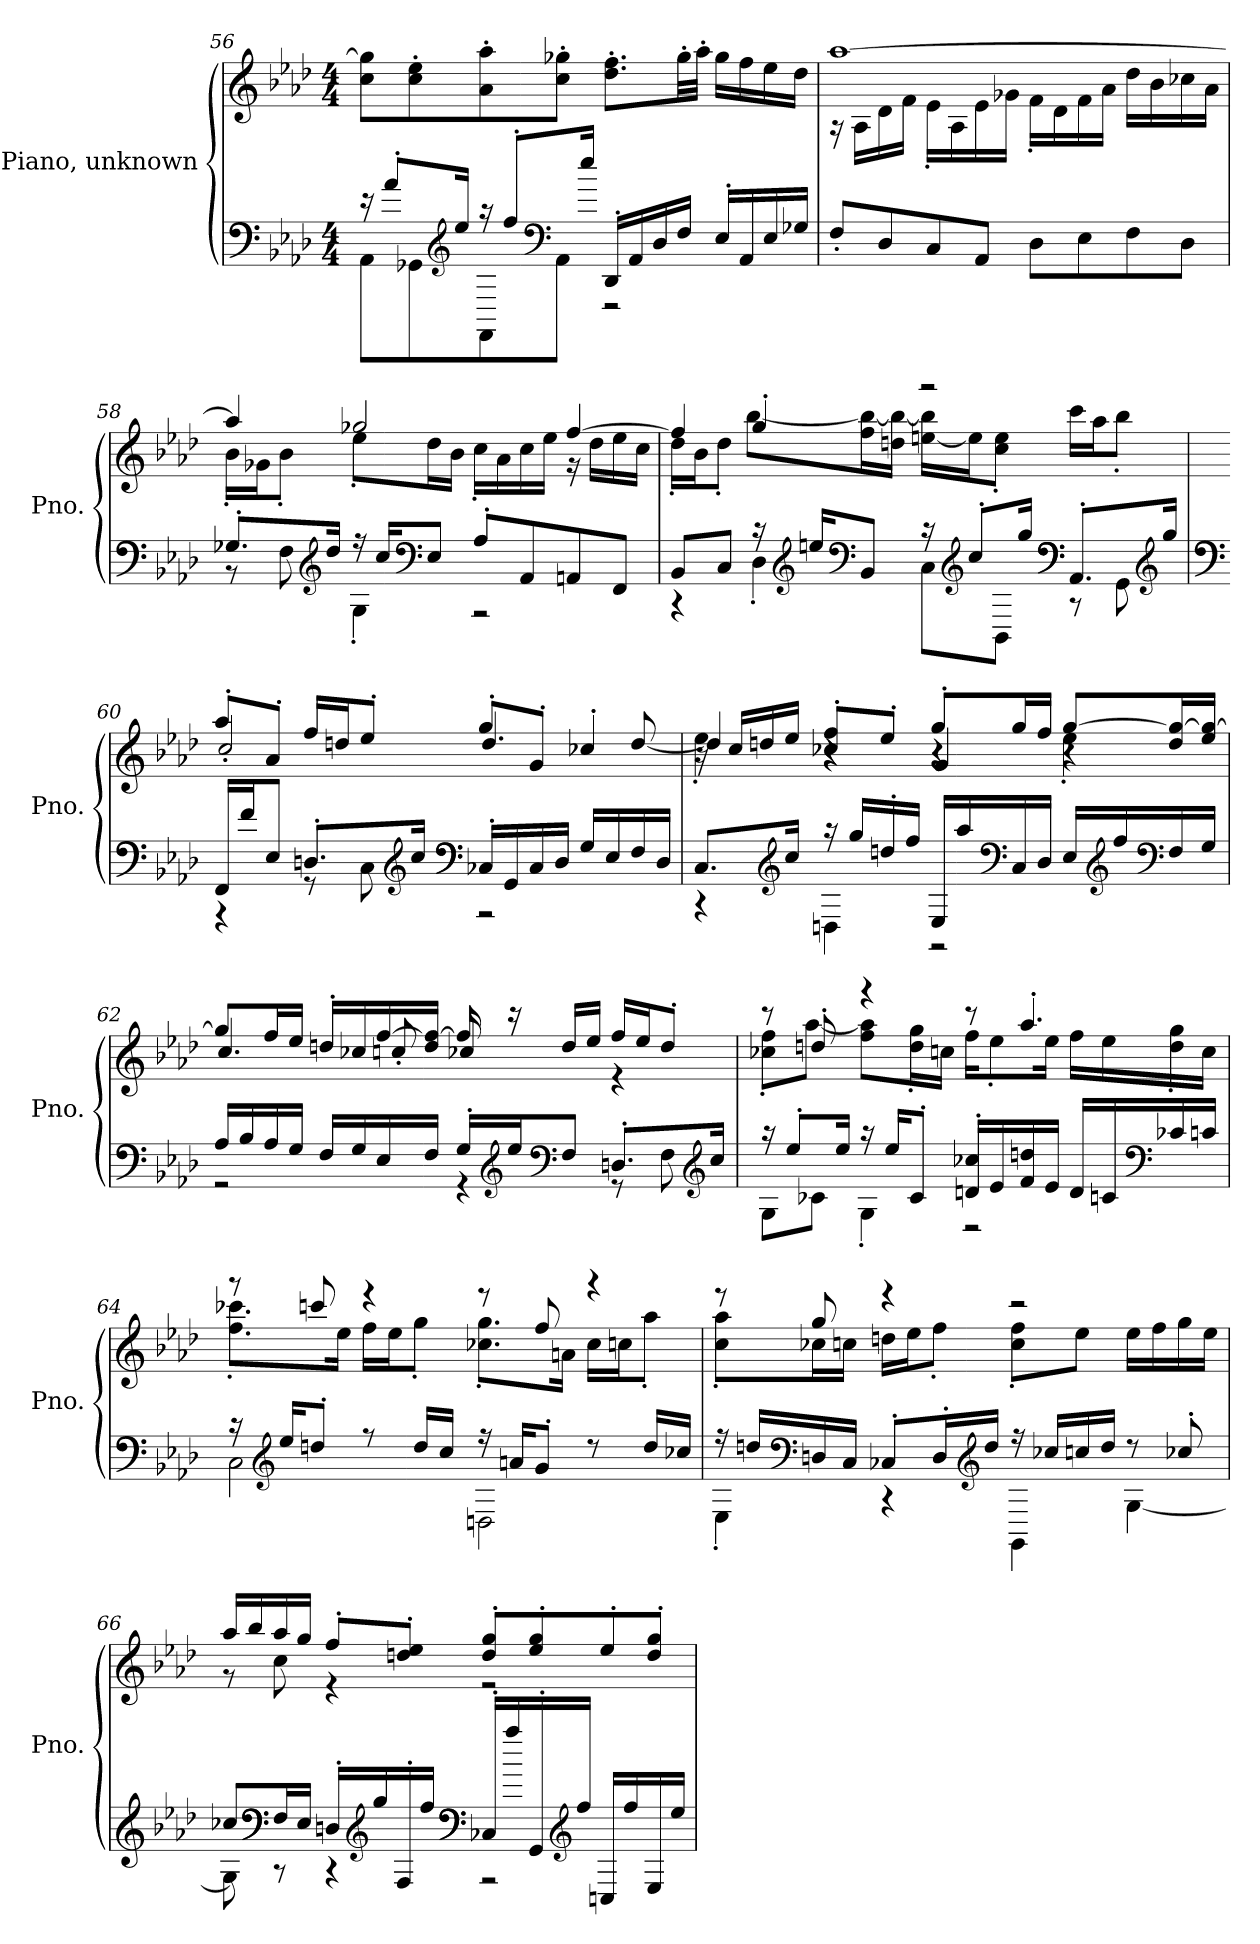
**kern	**kern
*part1	*part1
*staff2	*staff1
*I"Piano, unknown	*
*I'Pno.	*
!!LO:LB:g=z
*clefF4	*clefG2
*k[b-e-a-d-]	*k[b-e-a-d-]
*M4/4	*M4/4
=56	=56
*^	*
16r	8AA-\L	8cc\ 8gg-\]L
8a-'/L	.	.
.	8GG-X\	8cc\' 8ee-\'
*clefG2	*	*
16ee-/Jk	.	.
16r	8FF\	8a-\' 8aa-\'
8ff'/L	.	.
*clefF4	*	*
.	8AA-\J	8cc\' 8gg-X\'J
16ee-/Jk	.	.
16DD-'/LL	2r	8.dd-\' 8.ff\'L
16AA-/	.	.
16D-/	.	.
16F/JJ	.	32gg-'\LL
.	.	32aa-'\JJJ
16E-'/LL	.	16gg-\LL
16AA-/	.	16ff\
16E-/	.	16ee-\
16G-X/JJ	.	16dd-\JJ
*v	*v	*
=57	=57
*	*^
8F'/L	[1aa-	16r
.	.	16A-\LL
8D-/	.	16d-\
.	.	16f\JJ
8C/	.	16e-'\LL
.	.	16A-\
8AA-/J	.	16e-\
.	.	16g-X\JJ
8D-\L	.	16f'\LL
.	.	16d-\
8E-\	.	16f\
.	.	16a-\JJ
8F\	.	16dd-\LL
.	.	16b-\
8D-\J	.	16cc-X\
.	.	16a-\JJ
!!LO:LB:g=z	!!
=58	=58	=58
*^	*	*
8.G-X'/L	8r	4aa-/]	16b-'\LL
.	.	.	16g-X\J
.	8F\	.	8b-'\J
*clefG2	*	*	*
16dd-/Jk	.	.	.
16r	4G-'\	2gg-X/	8ee-'\L
16cc/KL	.	.	.
*clefF4	*	*	*
8E-/J	.	.	16dd-\L
.	.	.	16b-\JJ
8A-'/L	2r	.	16cc'\LL
.	.	.	16a-\
8AA-/	.	.	16cc\
.	.	.	16ee-\JJ
8AAn/	.	[4ff/	16r
.	.	.	16dd-\LL
8FF/J	.	.	16ee-\
.	.	.	16cc\JJ
!!LO:LB:g=z	!!
=59	=59	=59	=59
8BB-/L	4r	4ff/]	16dd-'\LL
.	.	.	16b-\J
8C/J	.	.	8dd-'\J
16r	4D-'\	4gg'/	[8bb-\L
*clefG2	*	*	*
16een/KL	.	.	.
*clefF4	*	*	*
8BB-/J	.	.	16ff\ 16bb-\_L
.	.	.	16ddn\ 16bb-\_JJ
16r	8C\L	2r	[16een\ 16bb-\]LL
*clefG2	*	*	*
8cc'/L	.	.	16ee\J]
.	8BB-\J	.	8cc\' 8ee\'J
16gg/Jk	.	.	.
*clefF4	*	*	*
8.AA-'/L	8r	.	16ccc\LL
.	.	.	16aa-\J
.	8GG\	.	8bb-'\J
*clefG2	*	*	*
16gg/Jk	.	.	.
!!LO:LB:g=z	!!
=60	=60	=60	=60
*clefF4	*	*	*
16FF/LL	4r	8aa-'/L	2cc'/
16f/J	.	.	.
8E-/J	.	8a-'/J	.
8.Dn'/L	8r	16ff/LL	.
.	.	16ddn/J	.
.	8C\	8ee-'/J	.
*clefG2	*	*	*
16cc/Jk	.	.	.
*clefF4	*	*	*
16C-X'/LL	2r	8gg'/L	4.dd/
16GG/	.	.	.
16C-/	.	8g'/J	.
16D/JJ	.	.	.
16G/LL	.	4cc-X'/	.
16E-/	.	.	.
16F/	.	.	[8dd/
16D/JJ	.	.	.
!!LO:LB:g=z
=61	=61	=61	=61
*	*	*	*^
8.C/L	4r	16r	4ee-'\	4dd/]
.	.	16cc/LL	.	.
.	.	16ddn/	.	.
*clefG2	*	*	*	*
16cc/Jk	.	16ee-/JJ	.	.
16r	4Dn\	8cc-X/' 8ff/'L	4r	4r
16gg/LL	.	.	.	.
16ddn'/	.	8ee-'/J	.	.
16ff/JJ	.	.	.	.
16E-/LL	2r	8gg'/L	4r	4g/
16aa-/	.	.	.	.
*clefF4	*	*	*	*
16C/	.	16gg/L	.	.
16D/JJ	.	16ff/JJ	.	.
16E-/LL	.	[8gg/L	4ee-'\	4r
*clefG2	*	*	*	*
16ff/	.	.	.	.
*clefF4	*	*	*	*
16F/	.	16dd/ 16gg/_L	.	.
16G/JJ	.	16ee-/ 16gg/_JJ	.	.
*	*	*	*v	*v
!!LO:PB:g=z
=62	=62	=62	=62
16A-/LL	2r	8gg/L]	4.cc/
16B-/	.	.	.
16A-/	.	16ff/L	.
16G/JJ	.	16ee-/JJ	.
16F/LL	.	16ddn'/LL	.
16G/	.	16cc-X/	.
16E-/	.	[16ff/	8ccn'/
16F/JJ	.	16dd/ 16ff/_JJ	.
16G'/LL	4r	16ff/]	4cc-X/
*clefG2	*	*	*
16ee-/J	.	16r	.
*clefF4	*	*	*
8F/J	.	16dd/LL	.
.	.	16ee-/JJ	.
8.Dn'/L	8r	16ff/LL	4r
.	.	16ee-/J	.
.	8F\	8dd'/J	.
*clefG2	*	*	*
16cc/Jk	.	.	.
!!LO:LB:g=z	!!
=63	=63	=63	=63
16r	8G\L	8r	8cc-X\' 8ff\'L
8ee-'/L	.	.	.
.	8c-X\J	8ddn'/	[8aa-\J
16ee-/Jk	.	.	.
16r	4G'\	4r	8ff\ 8aa-\]L
16ee-/KL	.	.	.
8c-'/J	.	.	16dd\' 16gg\'L
.	.	.	16ccn\JJ
16dn/' 16cc-X/'LL	2r	8r	16ff\KL
16e-/	.	.	8ee-'\
16f/ 16ddn/	.	4.aa-'/	.
16e-/JJ	.	.	16ee-\Jk
16d/LL	.	.	16ff\LL
16cn/	.	.	16ee-\
*clefF4	*	*	*
16c-X/	.	.	16dd\' 16gg\'
16cn/JJ	.	.	16cc\JJ
!!LO:LB:g=z	!!
=64	=64	=64	=64
16r	2C\	8r	8.ff\' 8.ccc-X\'L
*clefG2	*	*	*
16ee-/KL	.	.	.
8ddn'/J	.	8cccn/	.
.	.	.	16ee-\Jk
8r	.	4r	16ff\LL
.	.	.	16ee-\J
16dd/LL	.	.	8gg'\J
16cc/JJ	.	.	.
16r	2Dn\	8r	8.cc-X\' 8.gg\'L
16an/KL	.	.	.
8g'/J	.	8ff/	.
.	.	.	16an\Jk
8r	.	4r	16cc-\LL
.	.	.	16ccn\J
16dd/LL	.	.	8aa-'\J
16cc-X/JJ	.	.	.
!!LO:LB:g=z	!!
=65	=65	=65	=65
16r	4E-'\	8r	8cc\' 8aa-\'L
16ddn/LL	.	.	.
*clefF4	*	*	*
16Dn/	.	8gg/	16cc-X\L
16C/JJ	.	.	16ccn\JJ
8C-X'/L	4r	4r	16ddn\LL
.	.	.	16ee-\J
16D'/L	.	.	8ff'\J
*clefG2	*	*	*
16dd/JJ	.	.	.
16r	4GG\	2r	8cc\' 8ff\'L
16cc-X/LL	.	.	.
16ccn/	.	.	8ee-\J
16dd/JJ	.	.	.
8r	[4G\	.	16ee-\LL
.	.	.	16ff\
8cc-X'/	.	.	16gg\
.	.	.	16ee-\JJ
!!LO:LB:g=z	!!
=66	=66	=66	=66
8cc-X/L	8G\]	16aa-/LL	8r
.	.	16bb-/	.
*clefF4	*	*	*
16F/L	8r	16aa-/	8cc\
16E-/JJ	.	16gg/JJ	.
16Dn'/LL	4r	8ff'/L	4r
*clefG2	*	*	*
16gg/	.	.	.
16F'/	.	8ddn/' 8ee-/'J	.
16ff/JJ	.	.	.
*clefF4	*	*	*
16C-X'/LL	2r	8dd/' 8gg/'L	2r
16aa-/	.	.	.
16GG'/	.	8ee-/' 8gg/'	.
*clefG2	*	*	*
16ff/JJ	.	.	.
16Cn/LL	.	8ee-'/	.
16ff/	.	.	.
16E-/	.	8dd/' 8gg/'J	.
16ee-/JJ	.	.	.
*v	*v	*	*
*	*v	*v
=	=
*-	*-
